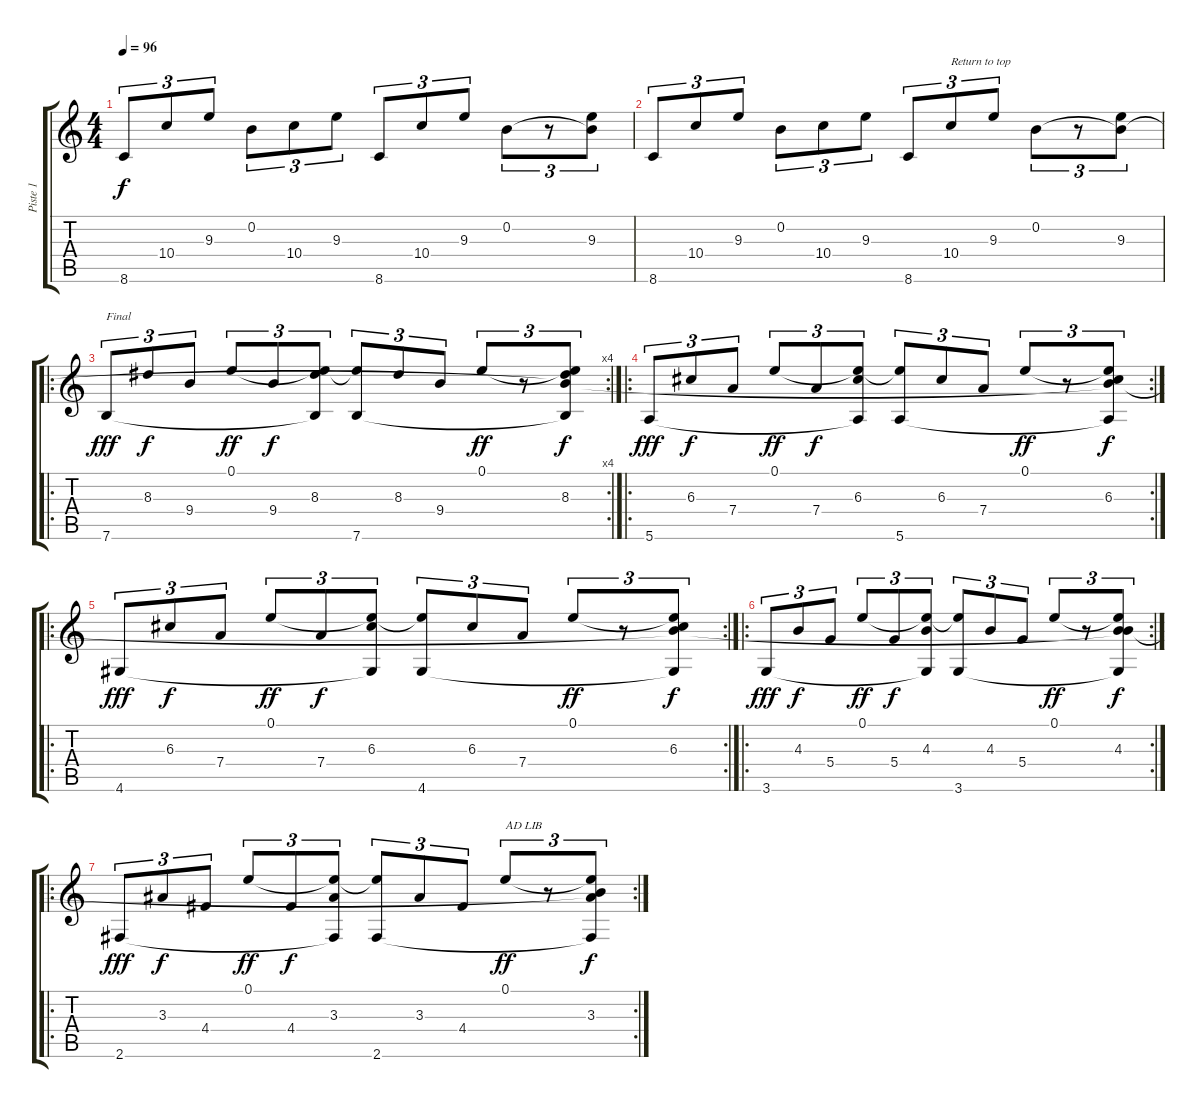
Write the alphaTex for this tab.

\track ("Piste 1" "Piste 1") {instrument acousticguitarnylon}
\staff {score tabs}
\tuning (E4 B3 G3 D3 A2 E2) {hide}
\ts (4 4)
\tempo 96
\clef g2
\ks c
8.6.8{tu (3 2) dy f} 10.4.8{tu (3 2)} 9.3.8{tu (3 2)} 0.2.8{tu (3 2)} 10.4.8{tu (3 2)} 9.3.8{tu (3 2)} 8.6.8{tu (3 2)} 10.4.8{tu (3 2)} 9.3.8{tu (3 2)} 0.2.8{tu (3 2)} r.8{tu (3 2)} (0.2{t} 9.3).8{tu (3 2)} |
8.6.8{tu (3 2)} 10.4.8{tu (3 2)} 9.3.8{tu (3 2)} 0.2.8{tu (3 2)} 10.4.8{tu (3 2)} 9.3.8{tu (3 2)} 8.6.8{tu (3 2)} 10.4.8{tu (3 2) txt "Return to top"} 9.3.8{tu (3 2)} 0.2.8{tu (3 2)} r.8{tu (3 2)} (0.2{t} 9.3).8{tu (3 2)} |
\ro
\rc 4
7.6.8{tu (3 2) txt "Final" dy fff} 8.3.8{tu (3 2) dy f} 9.4.8{tu (3 2)} 0.1.8{tu (3 2) dy ff} 9.4.8{tu (3 2) dy f} (0.1{t} 8.3 7.6{t}).8{tu (3 2)} (0.1{t} 7.6).8{tu (3 2)} 8.3.8{tu (3 2)} 9.4.8{tu (3 2)} 0.1.8{tu (3 2) dy ff} r.8{tu (3 2)} (0.1{t} 0.2{t} 8.3 7.6{t}).8{tu (3 2) dy f} |
\ro
\rc 2
5.6.8{tu (3 2) dy fff} 6.3.8{tu (3 2) dy f} 7.4.8{tu (3 2)} 0.1.8{tu (3 2) dy ff} 7.4.8{tu (3 2) dy f} (0.1{t} 6.3 5.6{t}).8{tu (3 2)} (0.1{t} 5.6).8{tu (3 2)} 6.3.8{tu (3 2)} 7.4.8{tu (3 2)} 0.1.8{tu (3 2) dy ff} r.8{tu (3 2)} (0.1{t} 0.2{t} 6.3 5.6{t}).8{tu (3 2) dy f} |
\ro
\rc 2
4.6.8{tu (3 2) dy fff} 6.3.8{tu (3 2) dy f} 7.4.8{tu (3 2)} 0.1.8{tu (3 2) dy ff} 7.4.8{tu (3 2) dy f} (0.1{t} 6.3 4.6{t}).8{tu (3 2)} (0.1{t} 4.6).8{tu (3 2)} 6.3.8{tu (3 2)} 7.4.8{tu (3 2)} 0.1.8{tu (3 2) dy ff} r.8{tu (3 2)} (0.1{t} 0.2{t} 6.3 4.6{t}).8{tu (3 2) dy f} |
\ro
\rc 2
3.6.8{tu (3 2) dy fff} 4.3.8{tu (3 2) dy f} 5.4.8{tu (3 2)} 0.1.8{tu (3 2) dy ff} 5.4.8{tu (3 2) dy f} (0.1{t} 4.3 3.6{t}).8{tu (3 2)} (0.1{t} 3.6).8{tu (3 2)} 4.3.8{tu (3 2)} 5.4.8{tu (3 2)} 0.1.8{tu (3 2) dy ff} r.8{tu (3 2)} (0.1{t} 0.2{t} 4.3 3.6{t}).8{tu (3 2) dy f} |
\ro
\rc 2
2.6.8{tu (3 2) dy fff} 3.3.8{tu (3 2) dy f} 4.4.8{tu (3 2)} 0.1.8{tu (3 2) dy ff} 4.4.8{tu (3 2) dy f} (0.1{t} 3.3 2.6{t}).8{tu (3 2)} (0.1{t} 2.6).8{tu (3 2)} 3.3.8{tu (3 2)} 4.4.8{tu (3 2)} 0.1.8{tu (3 2) txt "AD LIB" dy ff} r.8{tu (3 2)} (0.1{t} 0.2{t} 3.3 2.6{t}).8{tu (3 2) dy f}
